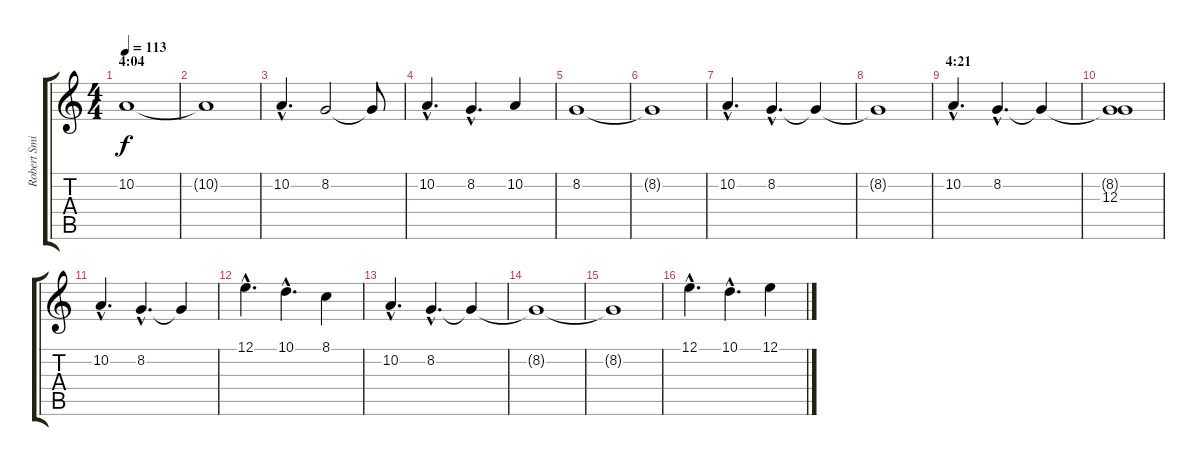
\track ("Robert Smith (keyboard 2)" "Robert Smi") {instrument ocarina}
\staff {score tabs}
\tuning (E4 B3 G3 D3 A2 E2) {hide}
\ts (4 4)
\section ("" "4:04")
\tempo 113
\clef g2
\ks c
10.2.1{dy f} |
10.2{t}.1 |
10.2{hac}.4{d} 8.2.2 8.2{t}.8 |
10.2{hac}.4{d} 8.2{hac}.4{d} 10.2.4 |
8.2.1 |
8.2{t}.1 |
10.2{hac}.4{d} 8.2{hac}.4{d} 8.2{t}.4 |
8.2{t}.1 |
\section ("" "4:21")
10.2{hac}.4{d} 8.2{hac}.4{d} 8.2{t}.4 |
(8.2{t} 12.3).1 |
10.2{hac}.4{d} 8.2{hac}.4{d} 8.2{t}.4 |
12.1{hac}.4{d} 10.1{hac}.4{d} 8.1.4 |
10.2{hac}.4{d} 8.2{hac}.4{d} 8.2{t}.4 |
8.2{t}.1 |
8.2{t}.1 |
12.1{hac}.4{d} 10.1{hac}.4{d} 12.1.4
